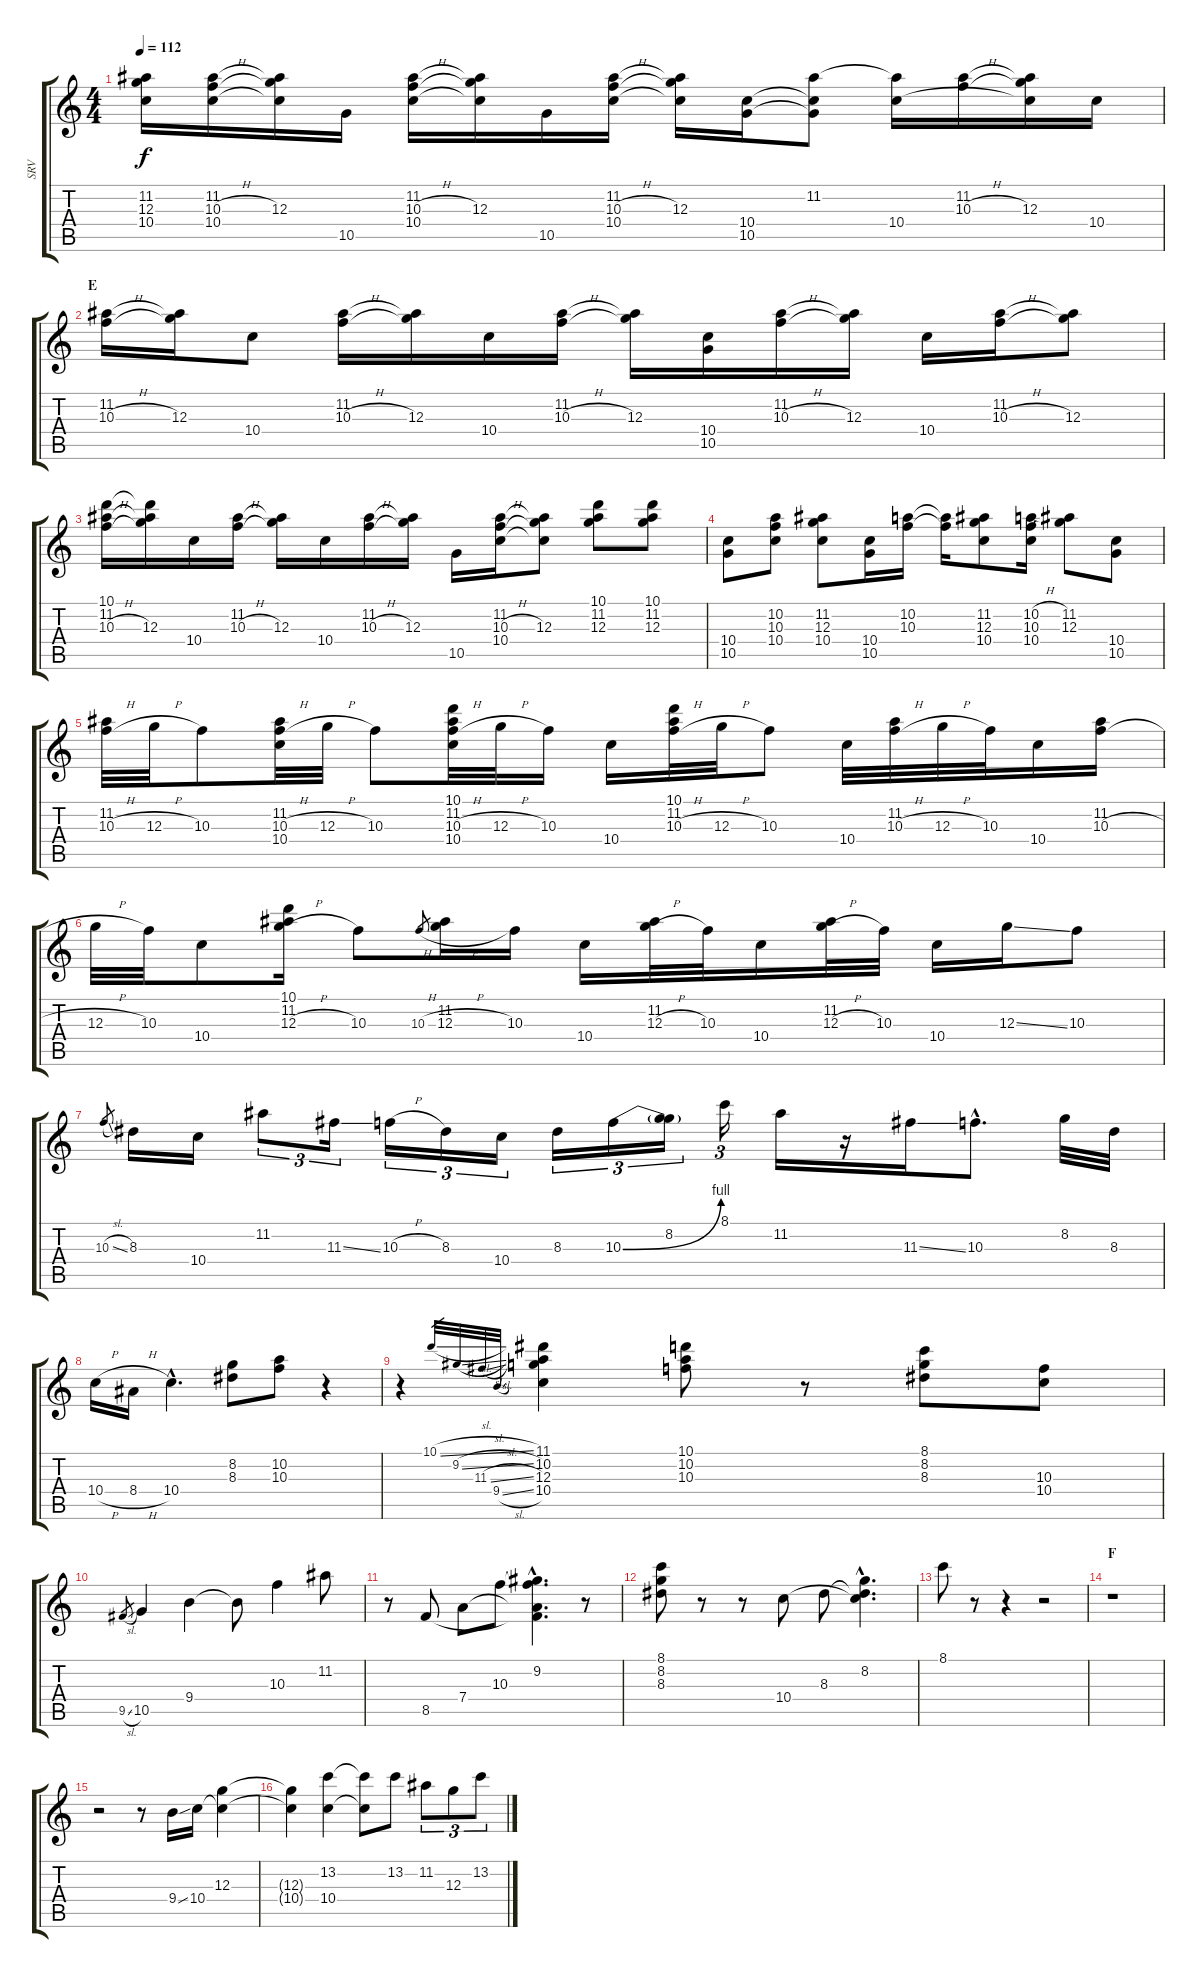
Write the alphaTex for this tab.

\track ("SRV" "SRV") {instrument electricbassfinger}
\staff {score tabs}
\tuning (E4 B3 G3 D3 A2 E2) {hide}
\ts (4 4)
\tempo 112
\clef g2
\ks c
(11.2{t} 12.3 10.4{t}).16{dy f} (11.2 10.3{h} 10.4).16 (11.2{t} 12.3 10.4{t}).16 10.5.16 (11.2 10.3{h} 10.4).16 (11.2{t} 12.3 10.4{t}).16 10.5.16 (11.2 10.3{h} 10.4).16 (11.2{t} 12.3 10.4{t}).16 (10.4 10.5).16 (11.2 10.4{t} 10.5{t}).8 (11.2{t} 10.4).16 (11.2 10.3{h}).16 (11.2{t} 12.3 10.4{t}).16 10.4.16 |
\section ("" "E")
(11.2 10.3{h}).16 (11.2{t} 12.3).16 10.4.8 (11.2 10.3{h}).16 (11.2{t} 12.3).16 10.4.16 (11.2 10.3{h}).16 (11.2{t} 12.3).16 (10.4 10.5).16 (11.2 10.3{h}).16 (11.2{t} 12.3).16 10.4.16 (11.2 10.3{h}).16 (11.2{t} 12.3).8 |
(10.1 11.2 10.3{h}).16 (10.1{t} 11.2{t} 12.3).16 10.4.16 (11.2 10.3{h}).16 (11.2{t} 12.3).16 10.4.16 (11.2 10.3{h}).16 (11.2{t} 12.3).16 10.5.16 (11.2 10.3{h} 10.4).16 (11.2{t} 12.3 10.4{t}).8 (10.1 11.2 12.3).8 (10.1 11.2 12.3).8 |
(10.4 10.5).8 (10.2 10.3 10.4).8 (11.2 12.3 10.4).8 (10.4 10.5).16 (10.2 10.3).16 (10.2{t} 10.3{t}).16 (11.2 12.3 10.4).8 (10.2{h} 10.3{h} 10.4).16 (11.2 12.3).8 (10.4 10.5).8 |
(11.2 10.3{h}).32 12.3{h}.32 10.3.8 (11.2 10.3{h} 10.4).32 12.3{h}.32 10.3.8 (10.1 11.2 10.3{h} 10.4).32 12.3{h}.32 10.3.16 10.4.16 (10.1 11.2 10.3{h}).32 12.3{h}.32 10.3.8 10.4.32 (11.2 10.3{h}).32 12.3{h}.32 10.3.32 10.4.16 (11.2 10.3{h}).16 |
12.3{h}.32 10.3.32 10.4.8 (10.1 11.2 12.3{h}).16 10.3.8 10.3{h}.8{gr} (11.2 12.3{h}).16 10.3.16 10.4.16 (11.2 12.3{h}).32 10.3.32 10.4.16 (11.2 12.3{h}).32 10.3.32 10.4.16 12.3{ss}.16 10.3.8 |
10.3{sl}.8{gr} 8.3.16 10.4.16 11.2.8{tu (3 2)} 11.3{ss}.16{tu (3 2)} 10.3{h}.16{tu (3 2)} 8.3.16{tu (3 2)} 10.4.16{tu (3 2)} 8.3.16{tu (3 2)} 10.3{be (bend 0 0 60 4)}.16{tu (3 2)} (8.2 10.3{t}).16{tu (3 2)} 8.1.16{tu (3 2)} 11.2.16 r.16 11.3{ss}.16 10.3{hac}.8{d} 8.2.32 8.3.32 |
10.4{h}.16 8.4{h}.16 10.4{hac}.4{d} (8.2 8.3).8 (10.2 10.3).8 r.4 |
r.4 10.1{sl}.32{gr} 9.2{sl}.32{gr} 11.3{sl}.32{gr} 9.4{sl}.32{gr} (11.1 10.2 12.3 10.4).4 (10.1 10.2 10.3).8 r.8 (8.1 8.2 8.3).8 (10.3 10.4).8 |
9.5{sl}.8{gr} 10.5.4 9.4.4 9.4{t}.8 10.3.4 11.2.8 |
r.8 8.5.8 7.4.8 10.3.8 (9.2{hac} 10.3{hac t} 7.4{hac t} 8.5{hac t}).4{d} r.8 |
(8.1 8.2 8.3).8 r.8 r.8 10.4.8 8.3.8 (8.2{hac} 8.3{hac t} 10.4{hac t}).4{d} |
8.1.8 r.8 r.4 r.2 |
\section ("" "F")
r.1 |
r.2 r.8 9.4{ss}.16 10.4.16 (12.3 10.4{t}).4 |
(12.3{t} 10.4{t}).4 (13.2 10.4).4 (13.2{t} 10.4{t}).8 13.2.8 11.2.8{tu (3 2)} 12.3.8{tu (3 2)} 13.2.8{tu (3 2)}
